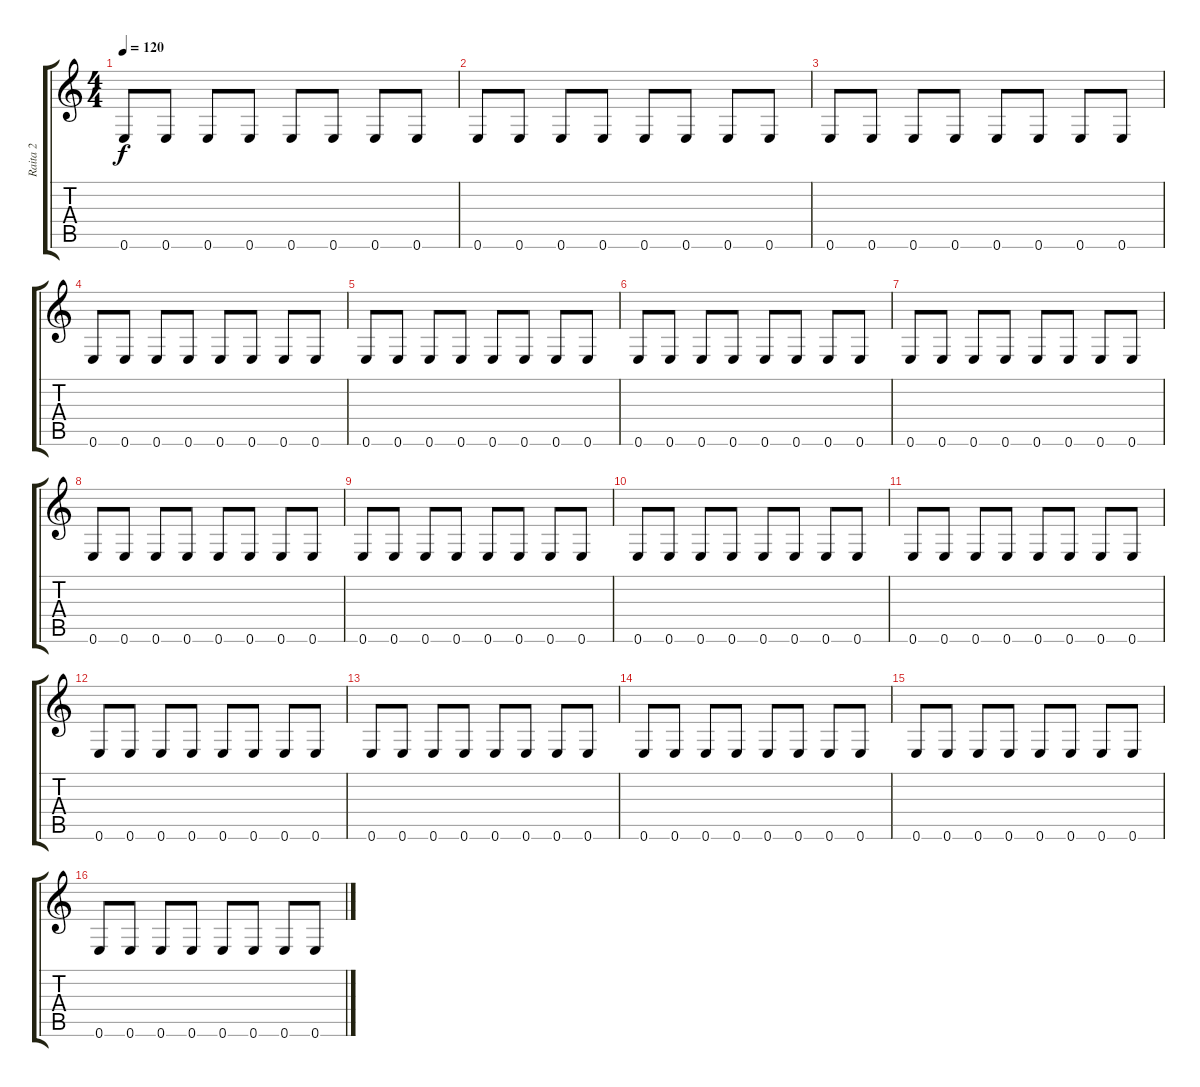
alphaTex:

\track ("Raita 2" "Raita 2") {instrument acousticguitarsteel}
\staff {score tabs}
\tuning (E4 B3 G3 D3 A2 E2) {hide}
\ts (4 4)
\tempo 120
\clef g2
\ks c
0.6.8{dy f} 0.6.8 0.6.8 0.6.8 0.6.8 0.6.8 0.6.8 0.6.8 |
0.6.8 0.6.8 0.6.8 0.6.8 0.6.8 0.6.8 0.6.8 0.6.8 |
0.6.8 0.6.8 0.6.8 0.6.8 0.6.8 0.6.8 0.6.8 0.6.8 |
0.6.8 0.6.8 0.6.8 0.6.8 0.6.8 0.6.8 0.6.8 0.6.8 |
0.6.8 0.6.8 0.6.8 0.6.8 0.6.8 0.6.8 0.6.8 0.6.8 |
0.6.8 0.6.8 0.6.8 0.6.8 0.6.8 0.6.8 0.6.8 0.6.8 |
0.6.8 0.6.8 0.6.8 0.6.8 0.6.8 0.6.8 0.6.8 0.6.8 |
0.6.8 0.6.8 0.6.8 0.6.8 0.6.8 0.6.8 0.6.8 0.6.8 |
0.6.8 0.6.8 0.6.8 0.6.8 0.6.8 0.6.8 0.6.8 0.6.8 |
0.6.8 0.6.8 0.6.8 0.6.8 0.6.8 0.6.8 0.6.8 0.6.8 |
0.6.8 0.6.8 0.6.8 0.6.8 0.6.8 0.6.8 0.6.8 0.6.8 |
0.6.8 0.6.8 0.6.8 0.6.8 0.6.8 0.6.8 0.6.8 0.6.8 |
0.6.8 0.6.8 0.6.8 0.6.8 0.6.8 0.6.8 0.6.8 0.6.8 |
0.6.8 0.6.8 0.6.8 0.6.8 0.6.8 0.6.8 0.6.8 0.6.8 |
0.6.8 0.6.8 0.6.8 0.6.8 0.6.8 0.6.8 0.6.8 0.6.8 |
0.6.8 0.6.8 0.6.8 0.6.8 0.6.8 0.6.8 0.6.8 0.6.8
